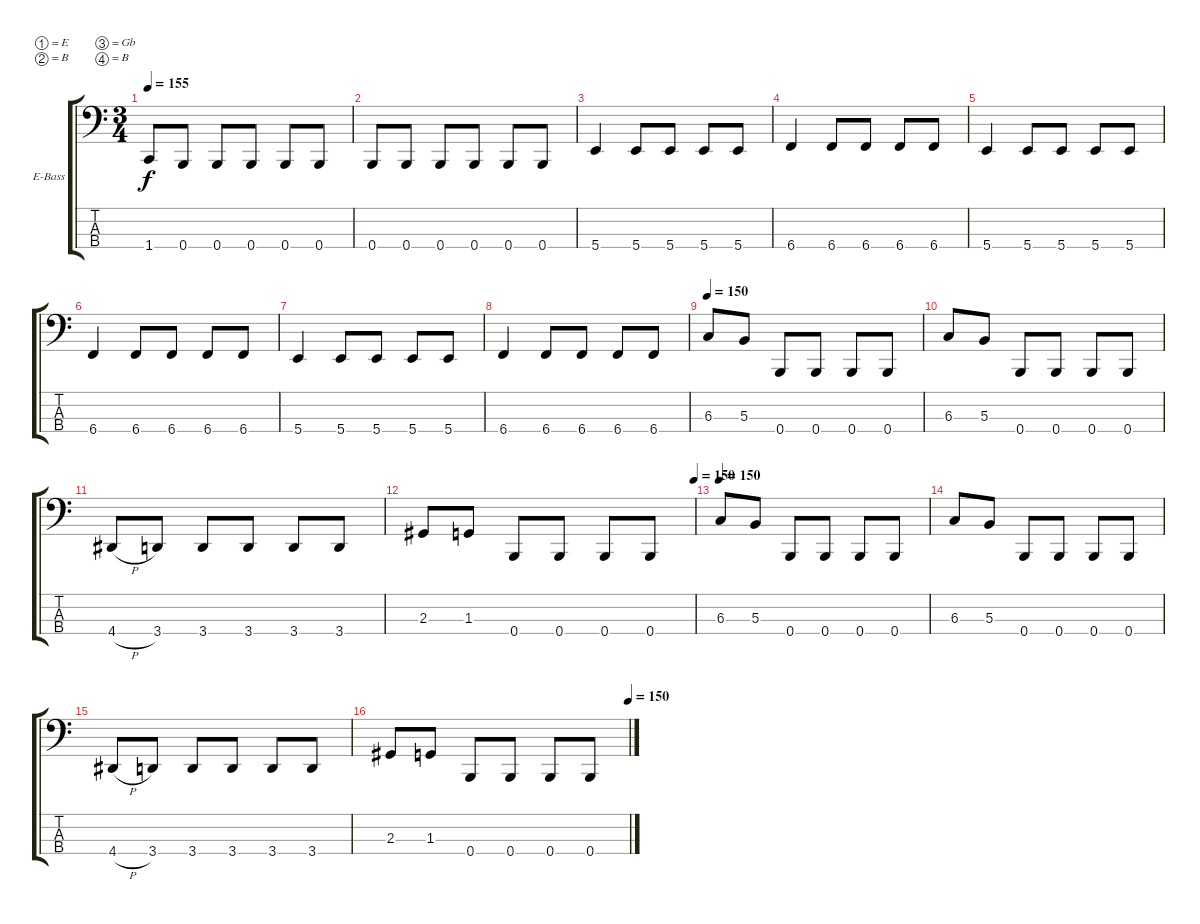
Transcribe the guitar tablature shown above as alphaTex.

\bracketExtendMode groupsimilarinstruments
\firstSystemTrackNameOrientation horizontal
\otherSystemsTrackNameOrientation horizontal
\track ("Paul Grey" "E-Bass") {instrument electricbasspick}
\staff {score tabs}
\tuning (E2 B1 Gb1 B0)
\ts (3 4)
\tempo 155
\clef f4
\ks c
1.4.8{dy f} 0.4.8 0.4.8 0.4.8 0.4.8 0.4.8 |
0.4.8 0.4.8 0.4.8 0.4.8 0.4.8 0.4.8 |
5.4.4 5.4.8 5.4.8 5.4.8 5.4.8 |
6.4.4 6.4.8 6.4.8 6.4.8 6.4.8 |
5.4.4 5.4.8 5.4.8 5.4.8 5.4.8 |
6.4.4 6.4.8 6.4.8 6.4.8 6.4.8 |
5.4.4 5.4.8 5.4.8 5.4.8 5.4.8 |
6.4.4 6.4.8 6.4.8 6.4.8 6.4.8 |
\tempo 150
6.3.8 5.3.8 0.4.8 0.4.8 0.4.8 0.4.8 |
6.3.8 5.3.8 0.4.8 0.4.8 0.4.8 0.4.8 |
4.4{h}.8 3.4.8 3.4.8 3.4.8 3.4.8 3.4.8 |
\tempo (150 1)
2.3.8 1.3.8 0.4.8 0.4.8 0.4.8 0.4.8 |
\tempo 150
6.3.8 5.3.8 0.4.8 0.4.8 0.4.8 0.4.8 |
6.3.8 5.3.8 0.4.8 0.4.8 0.4.8 0.4.8 |
4.4{h}.8 3.4.8 3.4.8 3.4.8 3.4.8 3.4.8 |
\tempo (150 1)
2.3.8 1.3.8 0.4.8 0.4.8 0.4.8 0.4.8
